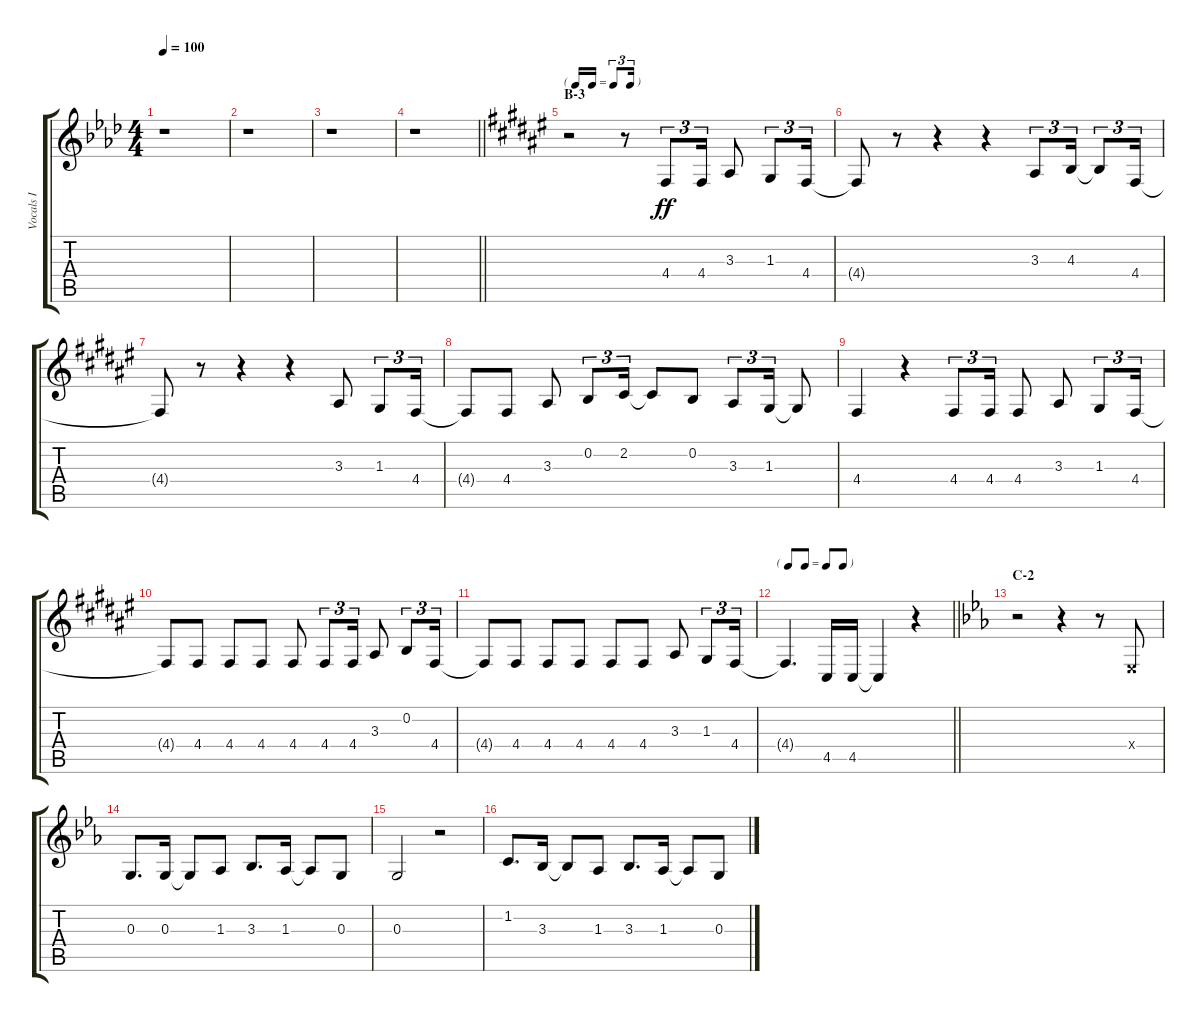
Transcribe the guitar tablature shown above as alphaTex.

\track ("Vocals I" "Vocals I") {instrument voiceoohs}
\staff {score tabs}
\tuning (E4 B3 G3 D3 A2 E2) {hide}
\ts (4 4)
\tempo 100
\clef g2
\ks fminor
r.1{dy fff} |
r.1 |
r.1 |
\barLineRight lightlight
r.1 |
\tf triplet16th
\section ("" "B-3")
\ks f#
r.2 r.8 4.4.8{tu (3 2) dy ff} 4.4.16{tu (3 2)} 3.3.8 1.3.8{tu (3 2)} 4.4.16{tu (3 2)} |
4.4{t}.8 r.8 r.4 r.4 3.3.8{tu (3 2)} 4.3.16{tu (3 2)} 4.3{t}.8{tu (3 2)} 4.4.16{tu (3 2)} |
4.4{t}.8 r.8 r.4 r.4 3.3.8 1.3.8{tu (3 2)} 4.4.16{tu (3 2)} |
4.4{t}.8 4.4.8 3.3.8 0.2.8{tu (3 2)} 2.2.16{tu (3 2)} 2.2{t}.8 0.2.8 3.3.8{tu (3 2)} 1.3.16{tu (3 2)} 1.3{t}.8 |
4.4.4 r.4 4.4.8{tu (3 2)} 4.4.16{tu (3 2)} 4.4.8 3.3.8 1.3.8{tu (3 2)} 4.4.16{tu (3 2)} |
4.4{t}.8 4.4.8 4.4.8 4.4.8 4.4.8 4.4.8{tu (3 2)} 4.4.16{tu (3 2)} 3.3.8 0.2.8{tu (3 2)} 4.4.16{tu (3 2)} |
4.4{t}.8 4.4.8 4.4.8 4.4.8 4.4.8 4.4.8 3.3.8 1.3.8{tu (3 2)} 4.4.16{tu (3 2)} |
\tf none
\barLineRight lightlight
4.4{t}.4{d} 4.5.16 4.5.16 4.5{t}.4 r.4 |
\section ("" "C-2")
\ks eb
r.2 r.4 r.8 1.4{x}.8 |
0.3.8{d} 0.3.16 0.3{t}.8 1.3.8 3.3.8{d} 1.3.16 1.3{t}.8 0.3.8 |
0.3.2 r.2 |
1.2.8{d} 3.3.16 3.3{t}.8 1.3.8 3.3.8{d} 1.3.16 1.3{t}.8 0.3.8
